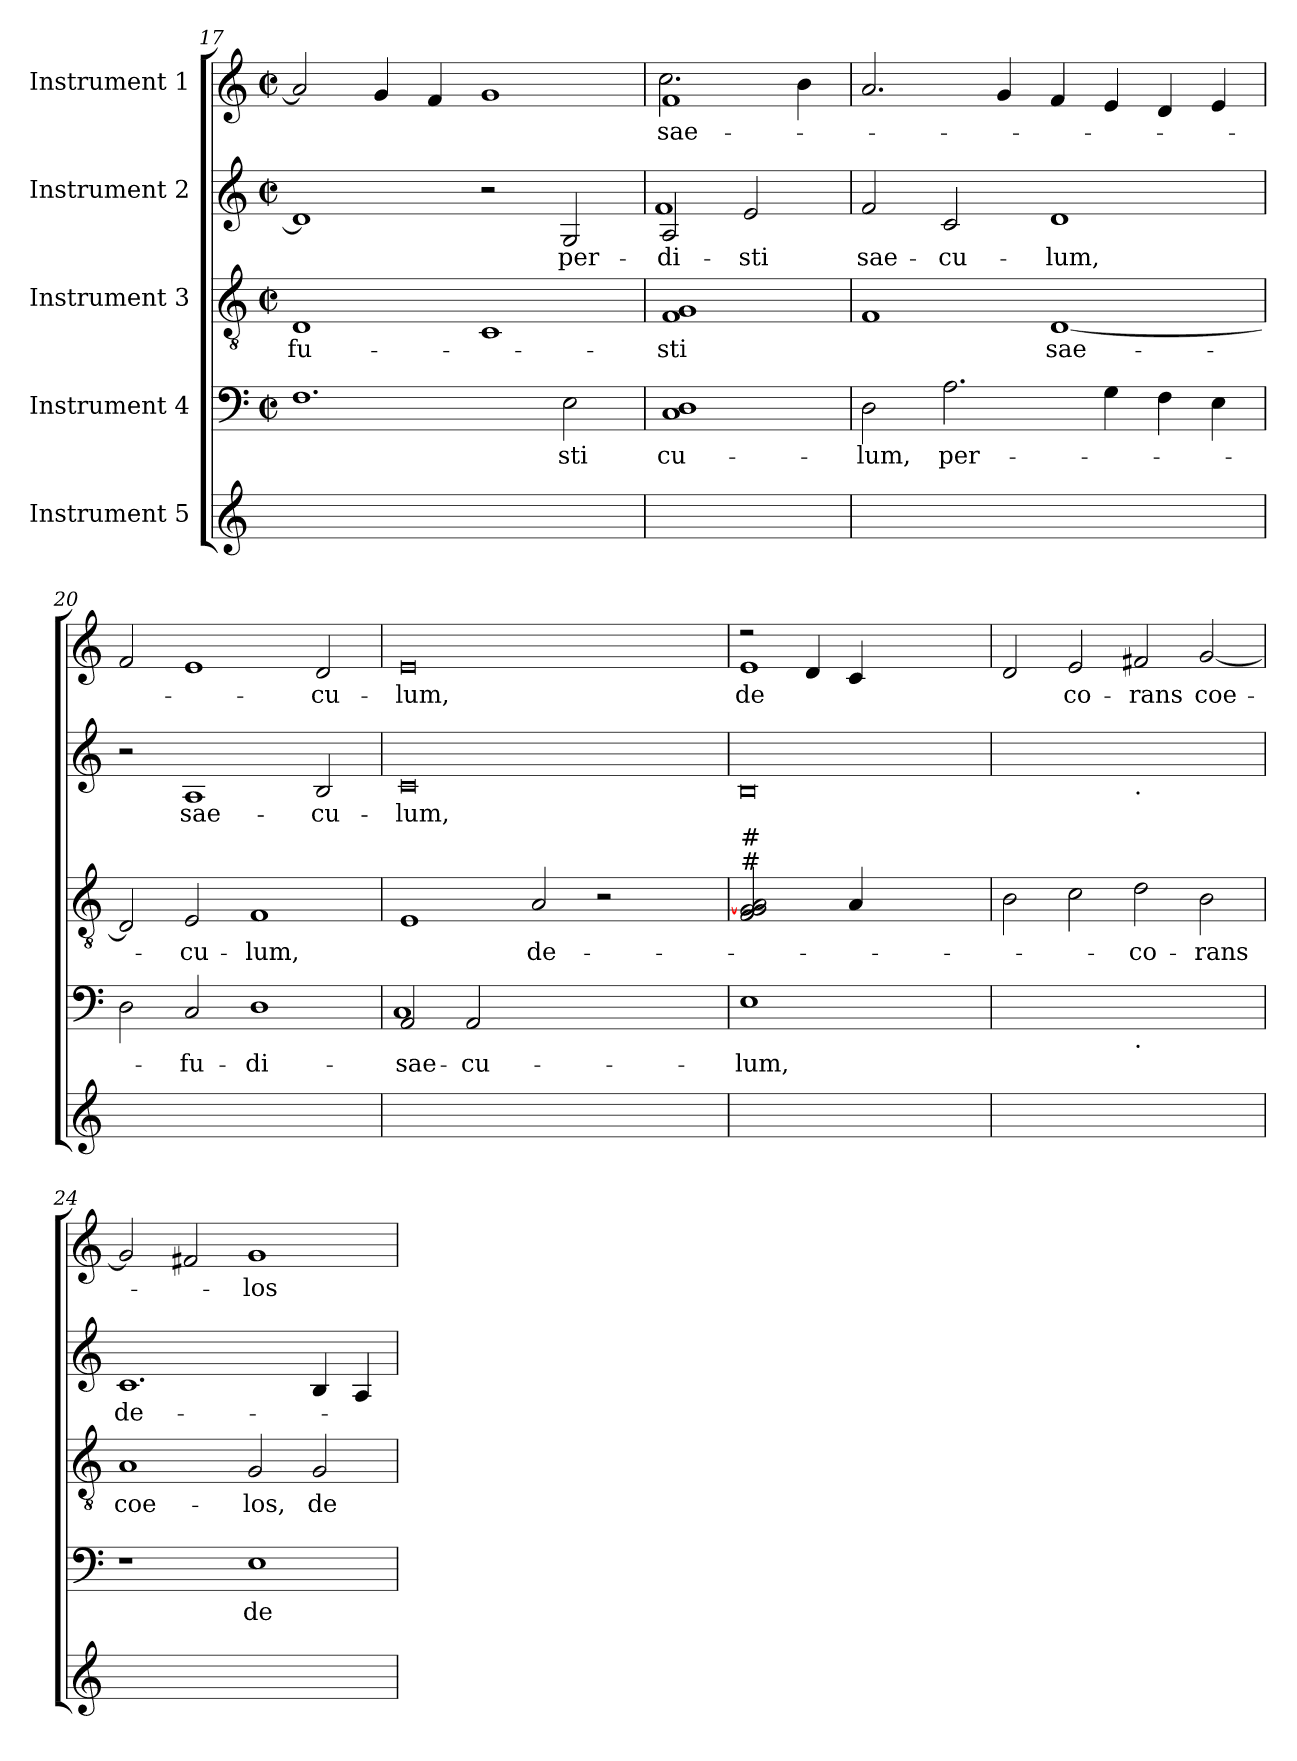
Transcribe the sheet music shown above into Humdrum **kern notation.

**kern	**kern	**text	**kern	**text	**kern	**text	**kern	**text
*part5	*part4	*part4	*part3	*part3	*part2	*part2	*part1	*part1
*staff5	*staff4	*staff4	*staff3	*staff3	*staff2	*staff2	*staff1	*staff1
*I"Instrument 5	*I"Instrument 4	*	*I"Instrument 3	*	*I"Instrument 2	*	*I"Instrument 1	*
*clefG2	*clefF4	*	*clefGv2	*	*clefG2	*	*clefG2	*
*k[]	*k[]	*	*k[]	*	*k[]	*	*k[]	*
*	*M2/2	*	*M2/2	*	*M2/2	*	*M2/2	*
*	*met(c|)	*	*met(c|)	*	*met(c|)	*	*met(c|)	*
=17	=17	=17	=17	=17	=17	=17	=17	=17
!	!	!	!	!LO:LY:b	!	!	!	!
1ryy	1.F	.	1D	-fu-	1d]	.	2a/]	.
.	.	.	.	.	.	.	4g/	.
.	.	.	.	.	.	.	4f/	.
1ryy	.	.	1C	.	2r	.	1g	.
!	!	!LO:LY:b	!	!	!	!LO:LY:b	!	!
.	2E\	-sti	.	.	2G/	per-	.	.
=18	=18	=18	=18	=18	=18	=18	=18	=18
!	!	!LO:LY:b	!	!LO:LY:b	!	!LO:LY:b	!	!
*	*	*	*	*	*^	*	*	*
!	!	!	!	!	!	!	!LO:LY:b	!	!LO:LY:b
*	*	*	*	*	*	*	*	*^	*
!	!	!	!	!	!	!	!	!	!	!LO:LY:b
1ryy	1C 1D	-cu-	1F 1G	-sti	2A/	1f	-di-	1f	2.cc\	sae-
!	!	!	!	!	!	!	!LO:LY:b	!	!	!
.	.	.	.	.	2e/	.	-sti	.	.	.
.	.	.	.	.	.	.	.	.	4b\	.
*	*	*	*	*	*v	*v	*	*	*	*
=19	=19	=19	=19	=19	=19	=19	=19	=19	=19
!	!	!LO:LY:b	!	!	!	!LO:LY:b	!	!	!
*	*	*	*	*	*	*	*v	*v	*
1ryy	2D\	-lum,	1F	.	2f/	sae-	2.a/	.
!	!	!LO:LY:b	!	!	!	!LO:LY:b	!	!
.	2.A\	per-	.	.	2c/	-cu-	.	.
.	.	.	.	.	.	.	4g/	.
!	!	!	!	!LO:LY:b	!	!LO:LY:b	!	!
1ryy	.	.	[<1D	sae-	1d	-lum,	4f/	.
.	4G\	.	.	.	.	.	4e/	.
.	4F\	.	.	.	.	.	4d/	.
.	4E\	.	.	.	.	.	4e/	.
=20	=20	=20	=20	=20	=20	=20	=20	=20
1ryy	2D\	.	2D/]	.	2r	.	2f/	.
!	!	!LO:LY:b	!	!LO:LY:b	!	!LO:LY:b	!	!
.	2C/	-fu-	2E/	-cu-	1A	sae-	1e	.
!	!	!LO:LY:b	!	!LO:LY:b	!	!	!	!
1ryy	1D	-di-	1F	-lum,	.	.	.	.
!	!	!	!	!	!	!LO:LY:b	!	!LO:LY:b
.	.	.	.	.	2B/	-cu-	2d/	-cu-
!!LO:PB:g=z
=21	=21	=21	=21	=21	=21	=21	=21	=21
!	!	!LO:LY:b	!	!	!	!	!	!
*	*^	*	*	*	*	*	*	*
!	!	!	!LO:LY:b	!	!	!	!LO:LY:b	!	!LO:LY:b
1ryy	2AA/	1C	sae-	1E	.	0c	-lum,	0e	-lum,
!	!	!	!LO:LY:b	!	!	!	!	!	!
.	2AA/	.	-cu-	.	.	.	.	.	.
!	!	!	!	!	!LO:LY:b	!	!	!	!
1.ryy	1ryy	2ryy	.	[<2A/	de-	.	.	.	.
.	.	1ryy	.	2r	.	.	.	.	.
.	2ryy	.	.	2ryy	.	2ryy	.	2ryy	.
*	*v	*v	*	*	*	*	*	*	*
=22	=22	=22	=22	=22	=22	=22	=22	=22
!	!	!	!LO:TX:a:t=#	!	!	!	!	!
!	!	!	!LO:TX:a:t=#	!	!	!	!	!
!	!	!LO:LY:b	!	!	!	!	!	!LO:LY:b
*	*	*	*	*	*	*	*^	*
1ryy	1E	-lum,	2F/ 2G/ 2G/ 2A/]	.	0B	.	2r	1e	de-
.	.	.	4ryy	.	.	.	4d/	.	.
.	.	.	4A/	.	.	.	4c/	.	.
1ryy	1ryy	.	1ryy	.	.	.	1ryy	1ryy	.
*	*	*	*	*	*	*	*v	*v	*
=23	=23	=23	=23	=23	=23	=23	=23	=23
1ryy	1ryy	.	2B\	.	1ryy	.	2d/	.
!	!	!	!	!	!	!	!	!LO:LY:b
.	.	.	2c\	.	.	.	2e/	-co-
!	!	!	!	!	!LO:TX:b:t=.	!	!	!
!	!LO:TX:b:t=.	!	!	!	!	!	!	!
!	!	!	!	!LO:LY:b	!	!	!	!LO:LY:b
1ryy	1ryy	.	2d\	-co-	1ryy	.	2f#X/	-rans
!	!	!	!	!LO:LY:b	!	!	!	!LO:LY:b
.	.	.	2B\	-rans	.	.	[<2g/	coe-
=24	=24	=24	=24	=24	=24	=24	=24	=24
!	!	!	!	!LO:LY:b	!	!LO:LY:b	!	!
1ryy	1r	.	1A	coe-	1.c	de-	2g/]	.
.	.	.	.	.	.	.	2f#X/	.
!	!	!LO:LY:b	!	!LO:LY:b	!	!	!	!LO:LY:b
1ryy	[>1E	de-	2G/	-los,	.	.	1g	-los
!	!	!	!	!LO:LY:b	!	!	!	!
.	.	.	[<2G/	de-	4B/	.	.	.
.	.	.	.	.	4A/	.	.	.
=	=	=	=	=	=	=	=	=
*-	*-	*-	*-	*-	*-	*-	*-	*-
